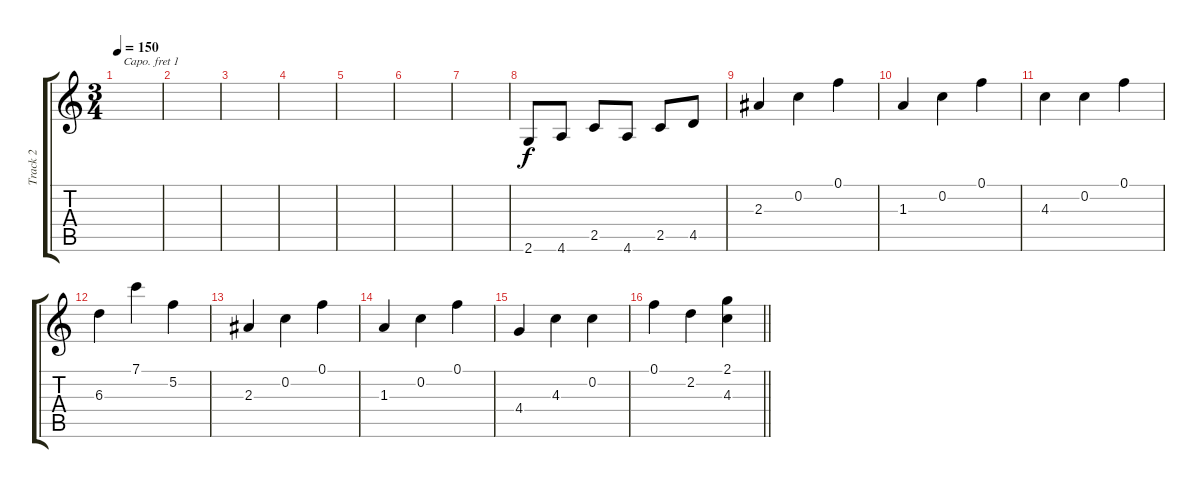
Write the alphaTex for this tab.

\track ("Track 2" "Track 2") {instrument distortionguitar}
\staff {score tabs}
\capo 1
\tuning (E4 B3 G3 D3 A2 E2) {hide}
\ts (3 4)
\tempo 150
\clef g2
\ks c
|
|
|
|
|
|
|
2.6.8 4.6.8 2.5.8 4.6.8 2.5.8 4.5.8 |
2.3.4 0.2.4 0.1.4 |
1.3.4 0.2.4 0.1.4 |
4.3.4 0.2.4 0.1.4 |
6.3.4 7.1.4 5.2.4 |
2.3.4 0.2.4 0.1.4 |
1.3.4 0.2.4 0.1.4 |
4.4.4 4.3.4 0.2.4 |
\barLineRight lightlight
0.1.4 2.2.4 (2.1 4.3).4
